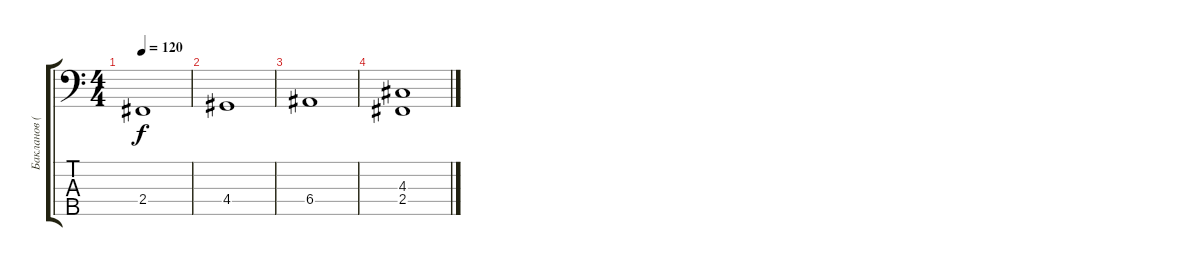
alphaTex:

\track ("Бакланов (бас гитара)" "Бакланов (") {instrument electricbassfinger}
\staff {score tabs}
\tuning (G2 D2 A1 E1 B0) {hide}
\ts (4 4)
\tempo 120
\clef f4
\ks c
2.4.1{dy f} |
4.4.1 |
6.4.1 |
(4.3 2.4).1
